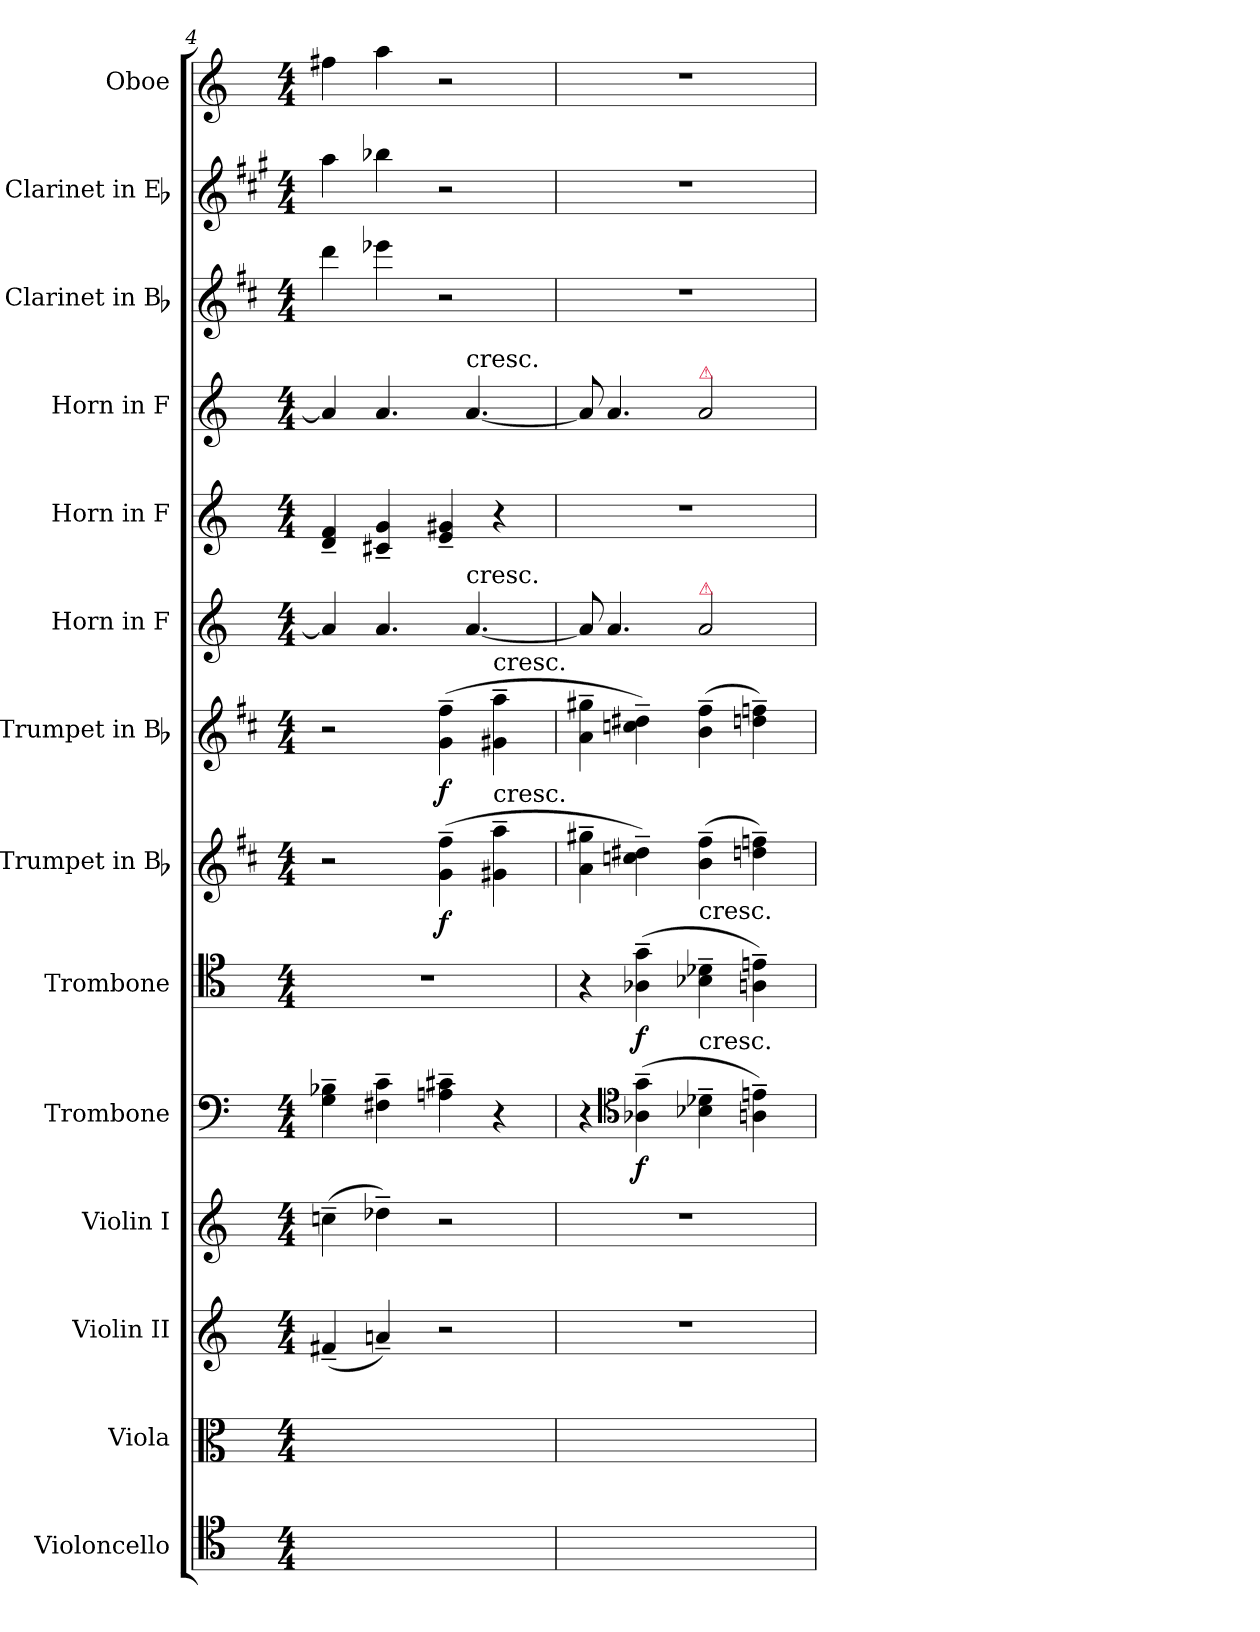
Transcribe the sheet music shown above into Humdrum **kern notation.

**kern	**kern	**kern	**kern	**kern	**dynam	**kern	**dynam	**kern	**dynam	**kern	**dynam	**kern	**kern	**kern	**kern	**kern	**kern
*part14	*part13	*part12	*part11	*part10	*part10	*part9	*part9	*part8	*part8	*part7	*part7	*part6	*part5	*part4	*part3	*part2	*part1
*staff14	*staff13	*staff12	*staff11	*staff10	*staff10	*staff9	*staff9	*staff8	*staff8	*staff7	*staff7	*staff6	*staff5	*staff4	*staff3	*staff2	*staff1
*I"Violoncello	*I"Viola	*I"Violin II	*I"Violin I	*I"Trombone	*	*I"Trombone	*	*I"Trumpet in Bb	*	*I"Trumpet in Bb	*	*I"Horn in F	*I"Horn in F	*I"Horn in F	*I"Clarinet in Bb	*I"Clarinet in Eb	*I"Oboe
*I'Vc.	*I'Vla.	*I'Vln. II	*I'Vln. I	*I'Tbn.	*	*I'Tbn.	*	*I'Tpt.	*	*I'Tpt.	*	*I'Hn.	*I'Hn.	*I'Hn.	*I'Cl.	*	*I'Ob.
*clefC4	*clefC3	*clefG2	*clefG2	*clefF4	*	*clefC4	*	*clefG2	*	*clefG2	*	*clefG2	*clefG2	*clefG2	*clefG2	*clefG2	*clefG2
*	*	*	*	*	*	*	*	*ITrd1c2	*	*ITrd1c2	*	*ITrd4c7	*ITrd4c7	*ITrd4c7	*ITrd1c2	*ITrd-2c-3	*
*k[]	*k[]	*k[]	*k[]	*k[]	*	*k[]	*	*k[]	*	*k[]	*	*k[b-]	*k[b-]	*k[b-]	*k[]	*k[]	*k[]
*C:	*C:	*C:	*C:	*C:	*	*C:	*	*C:	*	*C:	*	*F:	*F:	*F:	*C:	*C:	*C:
*M4/4	*M4/4	*M4/4	*M4/4	*M4/4	*	*M4/4	*	*M4/4	*	*M4/4	*	*M4/4	*M4/4	*M4/4	*M4/4	*M4/4	*M4/4
=4	=4	=4	=4	=4	=4	=4	=4	=4	=4	=4	=4	=4	=4	=4	=4	=4	=4
8ryy	8ryy	(4f#X~	(4ccn~	4G~ 4B-X~	.	1r	.	2r	.	2r	.	4d]	4G~ 4B-~	4d]	4ccc	4ccc	4ff#X
8ryy	8ryy	.	.	.	.	.	.	.	.	.	.	.	.	.	.	.	.
16ryy	16ryy	4an~)	4dd-X~)	4F#X~ 4c~	.	.	.	.	.	.	.	4.d	4F#X~ 4c~	4.d	4ddd-X	4ddd-X	4aa
16ryy	16ryy	.	.	.	.	.	.	.	.	.	.	.	.	.	.	.	.
8ryy	8ryy	.	.	.	.	.	.	.	.	.	.	.	.	.	.	.	.
8ryy	8ryy	2r	2r	4An~ 4c#X~	.	.	.	(4f~ 4ee~	f	(4f~ 4ee~	f	.	4A~ 4c#X~	.	2r	2r	2r
!	!	!	!	!	!	!	!	!	!	!	!	!	!	!LO:TX:t=cresc.	!	!	!
!	!	!	!	!	!	!	!	!	!	!	!	!LO:TX:t=cresc.	!	!	!	!	!
8ryy	8ryy	.	.	.	.	.	.	.	.	.	.	[4.d	.	[4.d	.	.	.
!	!	!	!	!	!	!	!	!	!	!LO:TX:t=cresc.	!	!	!	!	!	!	!
!	!	!	!	!	!	!	!	!LO:TX:t=cresc.	!	!	!	!	!	!	!	!	!
16ryy	16ryy	.	.	4r	.	.	.	4f#X~ 4gg~	.	4f#X~ 4gg~	.	.	4r	.	.	.	.
16ryy	16ryy	.	.	.	.	.	.	.	.	.	.	.	.	.	.	.	.
8ryy	8ryy	.	.	.	.	.	.	.	.	.	.	.	.	.	.	.	.
=5	=5	=5	=5	=5	=5	=5	=5	=5	=5	=5	=5	=5	=5	=5	=5	=5	=5
4ryy	4ryy	1r	1r	4r	.	4r	.	4g~ 4ff#X~	.	4g~ 4ff#X~	.	8d]	1r	8d]	1r	1r	1r
.	.	.	.	.	.	.	.	.	.	.	.	4.d	.	4.d	.	.	.
*	*	*	*	*clefC4	*	*	*	*	*	*	*	*	*	*	*	*	*
16ryy	16ryy	.	.	(4A-X~ 4g~	f	(4A-X~ 4g~	f	4b-X~ 4cc#X~)	.	4b-X~ 4cc#X~)	.	.	.	.	.	.	.
16ryy	16ryy	.	.	.	.	.	.	.	.	.	.	.	.	.	.	.	.
8ryy	8ryy	.	.	.	.	.	.	.	.	.	.	.	.	.	.	.	.
!	!	!	!	!	!	!	!	!	!	!	!	!	!	!LO:TX:a:color=crimson:t=⚠	!	!	!
!	!	!	!	!	!	!	!	!	!	!	!	!LO:TX:a:color=crimson:t=⚠	!	!	!	!	!
!	!	!	!	!	!	!LO:TX:t=cresc.	!	!	!	!	!	!	!	!	!	!	!
!	!	!	!	!LO:TX:t=cresc.	!	!	!	!	!	!	!	!	!	!	!	!	!
8ryy	8ryy	.	.	4B-X~ 4d-X~	.	4B-X~ 4d-X~	.	(4a~ 4ee~	.	(4a~ 4ee~	.	2d	.	2d	.	.	.
8ryy	8ryy	.	.	.	.	.	.	.	.	.	.	.	.	.	.	.	.
16ryy	16ryy	.	.	4An~ 4en~)	.	4An~ 4en~)	.	4ccn~ 4ee-X~)	.	4ccn~ 4ee-X~)	.	.	.	.	.	.	.
16ryy	16ryy	.	.	.	.	.	.	.	.	.	.	.	.	.	.	.	.
8ryy	8ryy	.	.	.	.	.	.	.	.	.	.	.	.	.	.	.	.
=	=	=	=	=	=	=	=	=	=	=	=	=	=	=	=	=	=
*-	*-	*-	*-	*-	*-	*-	*-	*-	*-	*-	*-	*-	*-	*-	*-	*-	*-
